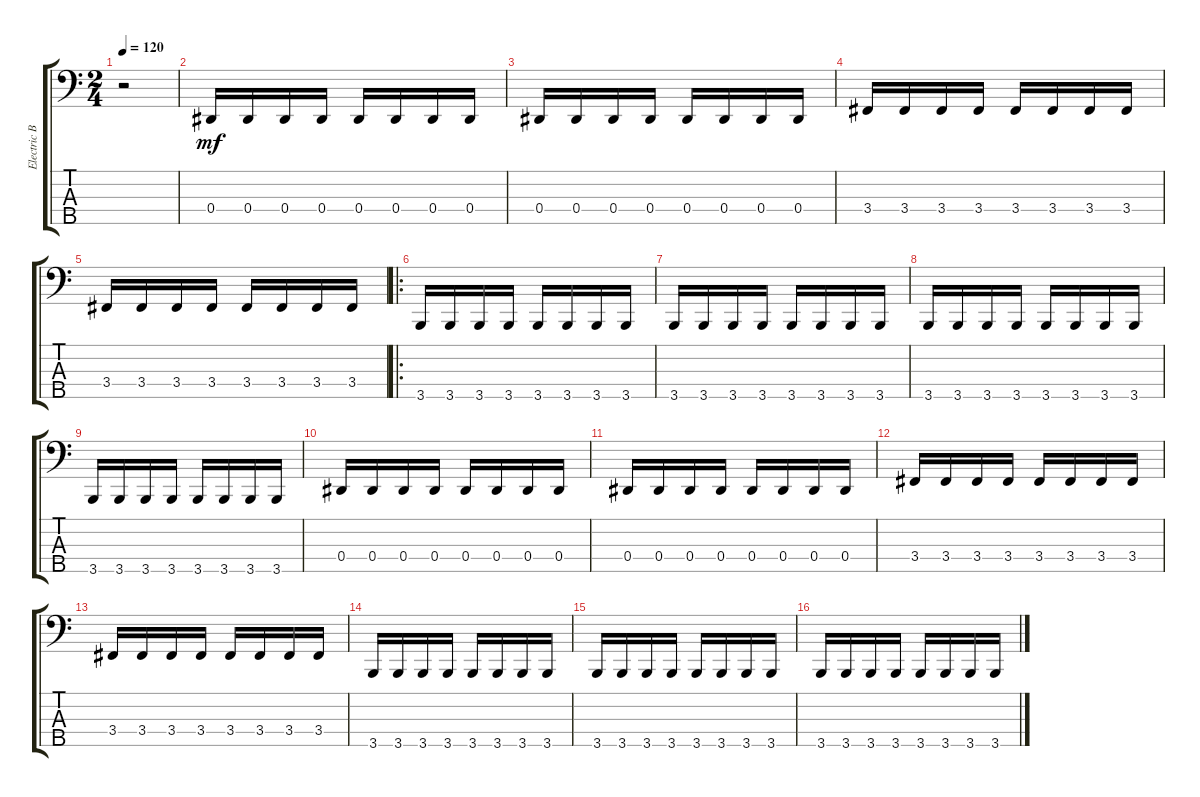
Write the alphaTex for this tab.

\track ("Electric Bass" "Electric B") {instrument electricbassfinger}
\staff {score tabs}
\tuning (Gb2 Db2 Ab1 Eb1 Ab0) {hide}
\ts (2 4)
\tempo 120
\clef f4
\ks c
r.2{dy mf instrument electricbassfinger} |
0.4.16 0.4.16 0.4.16 0.4.16 0.4.16 0.4.16 0.4.16 0.4.16 |
0.4.16 0.4.16 0.4.16 0.4.16 0.4.16 0.4.16 0.4.16 0.4.16 |
3.4.16 3.4.16 3.4.16 3.4.16 3.4.16 3.4.16 3.4.16 3.4.16 |
3.4.16 3.4.16 3.4.16 3.4.16 3.4.16 3.4.16 3.4.16 3.4.16 |
\ro
3.5.16 3.5.16 3.5.16 3.5.16 3.5.16 3.5.16 3.5.16 3.5.16 |
3.5.16 3.5.16 3.5.16 3.5.16 3.5.16 3.5.16 3.5.16 3.5.16 |
3.5.16 3.5.16 3.5.16 3.5.16 3.5.16 3.5.16 3.5.16 3.5.16 |
3.5.16 3.5.16 3.5.16 3.5.16 3.5.16 3.5.16 3.5.16 3.5.16 |
0.4.16 0.4.16 0.4.16 0.4.16 0.4.16 0.4.16 0.4.16 0.4.16 |
0.4.16 0.4.16 0.4.16 0.4.16 0.4.16 0.4.16 0.4.16 0.4.16 |
3.4.16 3.4.16 3.4.16 3.4.16 3.4.16 3.4.16 3.4.16 3.4.16 |
3.4.16 3.4.16 3.4.16 3.4.16 3.4.16 3.4.16 3.4.16 3.4.16 |
3.5.16 3.5.16 3.5.16 3.5.16 3.5.16 3.5.16 3.5.16 3.5.16 |
3.5.16 3.5.16 3.5.16 3.5.16 3.5.16 3.5.16 3.5.16 3.5.16 |
3.5.16 3.5.16 3.5.16 3.5.16 3.5.16 3.5.16 3.5.16 3.5.16
